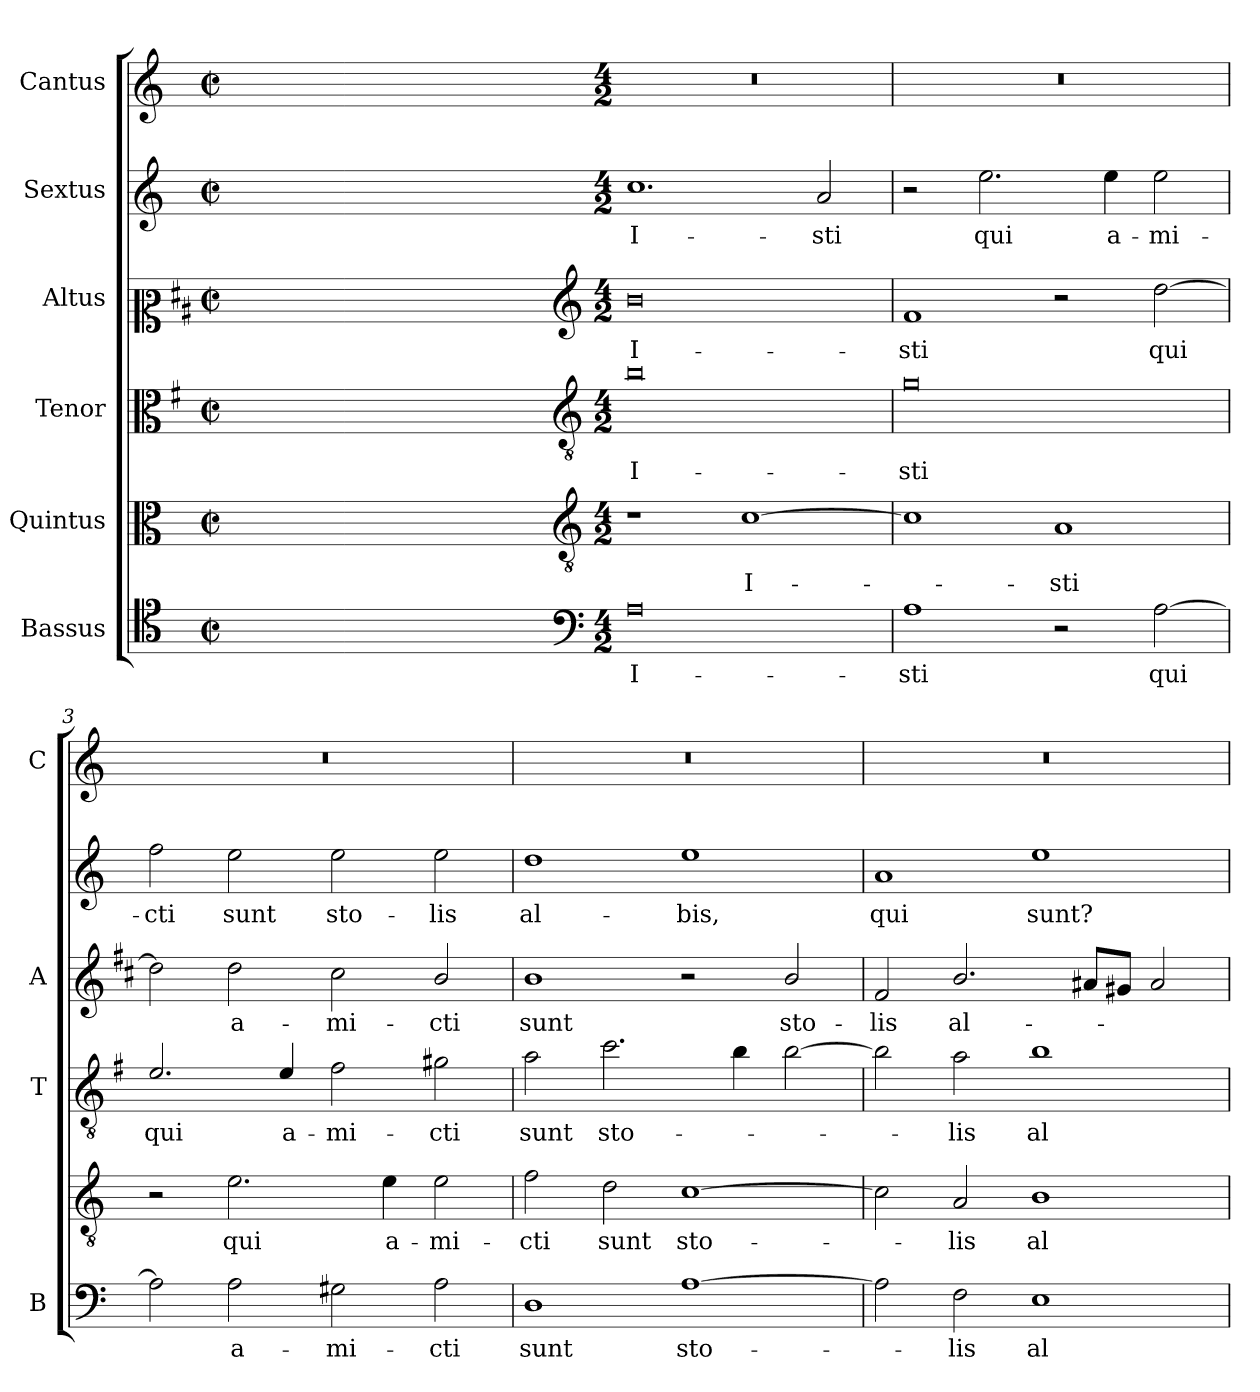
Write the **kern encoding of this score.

**kern	**text	**kern	**text	**kern	**text	**kern	**text	**kern	**text	**kern
*part6	*part6	*part5	*part5	*part4	*part4	*part3	*part3	*part2	*part2	*part1
*staff6	*staff6	*staff5	*staff5	*staff4	*staff4	*staff3	*staff3	*staff2	*staff2	*staff1
*I"Bassus	*	*I"Quintus	*	*I"Tenor	*	*I"Altus	*	*I"Sextus	*	*I"Cantus
*I'B	*	*	*	*I'T	*	*I'A	*	*	*	*I'C
*clefC4	*	*clefC3	*	*clefC3	*	*clefC2	*	*clefG2	*	*clefG2
*	*	*	*	*ITrd4c7	*	*ITrd1c2	*	*	*	*
*k[]	*	*k[]	*	*k[]	*	*k[]	*	*k[]	*	*k[]
*C:	*	*C:	*	*C:	*	*C:	*	*C:	*	*C:
*M2/2	*	*M2/2	*	*M2/2	*	*M2/2	*	*M2/2	*	*M2/2
*met(c|)	*	*met(c|)	*	*met(c|)	*	*met(c|)	*	*met(c|)	*	*met(c|)
=	=	=	=	=	=	=	=	=	=	=
1ryy	.	1ryy	.	1ryy	.	1ryy	.	1ryy	.	1ryy
=1X-	=1X-	=1X-	=1X-	=1X-	=1X-	=1X-	=1X-	=1X-	=1X-	=1X-
4ryy	.	4ryy	.	4ryy	.	4ryy	.	4ryy	.	4ryy
4ryy	.	4ryy	.	4ryy	.	4ryy	.	4ryy	.	4ryy
4ryy	.	4ryy	.	4ryy	.	4ryy	.	4ryy	.	4ryy
4ryy	.	4ryy	.	4ryy	.	4ryy	.	4ryy	.	4ryy
=1-	=1-	=1-	=1-	=1-	=1-	=1-	=1-	=1-	=1-	=1-
*clefF4	*	*clefGv2	*	*clefGv2	*	*clefG2	*	*	*	*
*M4/2	*	*M4/2	*	*M4/2	*	*M4/2	*	*M4/2	*	*M4/2
!	!LO:LY:b	!	!	!	!LO:LY:b	!	!LO:LY:b	!	!LO:LY:b	!
0A	I-	1r	.	0e	I-	0a	I-	1.cc	I-	0r
!	!	!	!LO:LY:b	!	!	!	!	!	!	!
.	.	[1c	I-	.	.	.	.	.	.	.
!	!	!	!	!	!	!	!	!	!LO:LY:b	!
.	.	.	.	.	.	.	.	2a/	-sti	.
=2	=2	=2	=2	=2	=2	=2	=2	=2	=2	=2
!	!LO:LY:b	!	!	!	!LO:LY:b	!	!LO:LY:b	!	!	!
1A	-sti	1c]	.	0c	-sti	1e	-sti	2r	.	0r
!	!	!	!	!	!	!	!	!	!LO:LY:b	!
.	.	.	.	.	.	.	.	2.ee\	qui	.
!	!	!	!LO:LY:b	!	!	!	!	!	!	!
2r	.	1A	-sti	.	.	2r	.	.	.	.
!	!	!	!	!	!	!	!	!	!LO:LY:b	!
.	.	.	.	.	.	.	.	4ee\	a-	.
!	!LO:LY:b	!	!	!	!	!	!LO:LY:b	!	!LO:LY:b	!
[2A\	qui	.	.	.	.	[2cc\	qui	2ee\	-mi-	.
=3	=3	=3	=3	=3	=3	=3	=3	=3	=3	=3
!	!	!	!	!	!LO:LY:b	!	!	!	!LO:LY:b	!
2A\]	.	2r	.	2.A/	qui	2cc\]	.	2ff\	-cti	0r
!	!LO:LY:b	!	!LO:LY:b	!	!	!	!LO:LY:b	!	!LO:LY:b	!
2A\	a-	2.e\	qui	.	.	2cc\	a-	2ee\	sunt	.
!	!	!	!	!	!LO:LY:b	!	!	!	!	!
.	.	.	.	4A/	a-	.	.	.	.	.
!	!LO:LY:b	!	!	!	!LO:LY:b	!	!LO:LY:b	!	!LO:LY:b	!
2G#X\	-mi-	.	.	2B\	-mi-	2b\	-mi-	2ee\	sto-	.
!	!	!	!LO:LY:b	!	!	!	!	!	!	!
.	.	4e\	a-	.	.	.	.	.	.	.
!	!LO:LY:b	!	!LO:LY:b	!	!LO:LY:b	!	!LO:LY:b	!	!LO:LY:b	!
2A\	-cti	2e\	-mi-	2c#X\	-cti	2a/	-cti	2ee\	-lis	.
=4	=4	=4	=4	=4	=4	=4	=4	=4	=4	=4
!	!LO:LY:b	!	!LO:LY:b	!	!LO:LY:b	!	!LO:LY:b	!	!LO:LY:b	!
1D	sunt	2f\	-cti	2d\	sunt	1a	sunt	1dd	al-	0r
!	!	!	!LO:LY:b	!	!LO:LY:b	!	!	!	!	!
.	.	2d\	sunt	2.f\	sto-	.	.	.	.	.
!	!LO:LY:b	!	!LO:LY:b	!	!	!	!	!	!LO:LY:b	!
[1A	sto-	[1c	sto-	.	.	2r	.	1ee	-bis,	.
.	.	.	.	4e\	.	.	.	.	.	.
!	!	!	!	!	!	!	!LO:LY:b	!	!	!
.	.	.	.	[2e\	.	2a/	sto-	.	.	.
=5	=5	=5	=5	=5	=5	=5	=5	=5	=5	=5
!	!	!	!	!	!	!	!LO:LY:b	!	!LO:LY:b	!
2A\]	.	2c\]	.	2e\]	.	2e/	-lis	1a	qui	0r
!	!LO:LY:b	!	!LO:LY:b	!	!LO:LY:b	!	!LO:LY:b	!	!	!
2F\	-lis	2A/	-lis	2d\	-lis	2.a/	al-	.	.	.
!	!LO:LY:b	!	!LO:LY:b	!	!LO:LY:b	!	!	!	!LO:LY:b	!
1E	al-	1B	al-	1e	al-	.	.	1ee	sunt?	.
.	.	.	.	.	.	8g#X/L	.	.	.	.
.	.	.	.	.	.	8f#X/J	.	.	.	.
.	.	.	.	.	.	2g#/	.	.	.	.
=	=	=	=	=	=	=	=	=	=	=
*-	*-	*-	*-	*-	*-	*-	*-	*-	*-	*-
